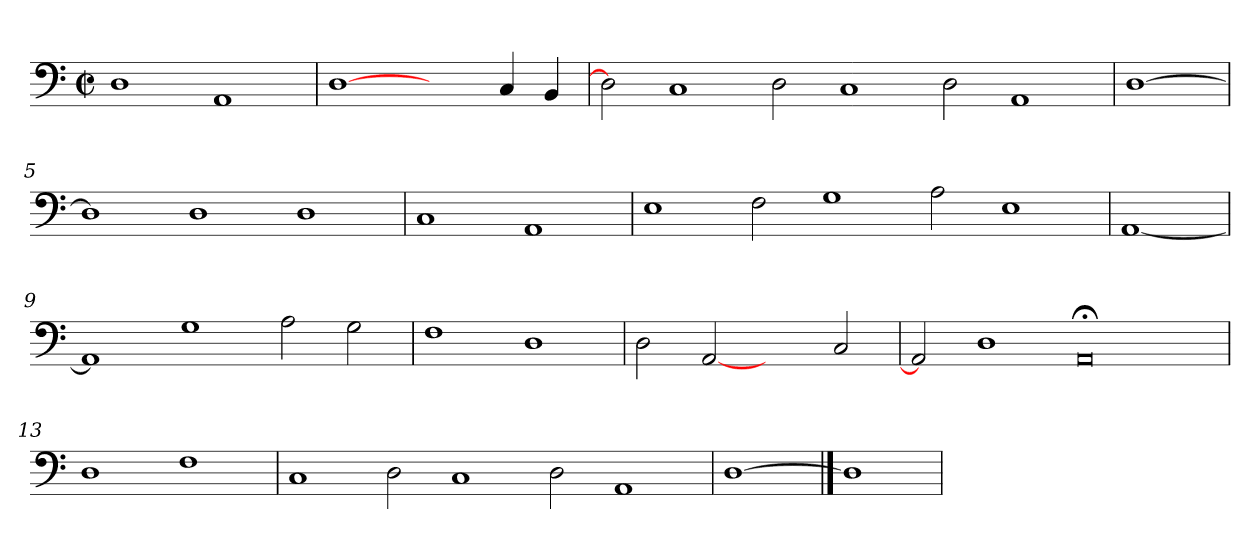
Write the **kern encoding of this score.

**kern
*part1
*staff1
*clefF4
*k[]
*M2/2
*met(c|)
=1
1D
1AA
=2
[1D
2ryy
4C/
4BB/
=3
2D]
1C
2D\
1C
2D\
1AA
=4
[1D
=5
1D]
1D
1D
=6
1C
1AA
=7
1E
2F\
1G
2A\
1E
=8
[1AA
=9
1AA]
1G
2A\
2G\
=10
1F
1D
=11
2D\
[2AA
2ryy
2C/
=12
2AA]
1D
0AA;<
=13
1D
1F
=14
1C
2D\
1C
2D\
1AA
=15
[1D
==16
1D]
=
*-
